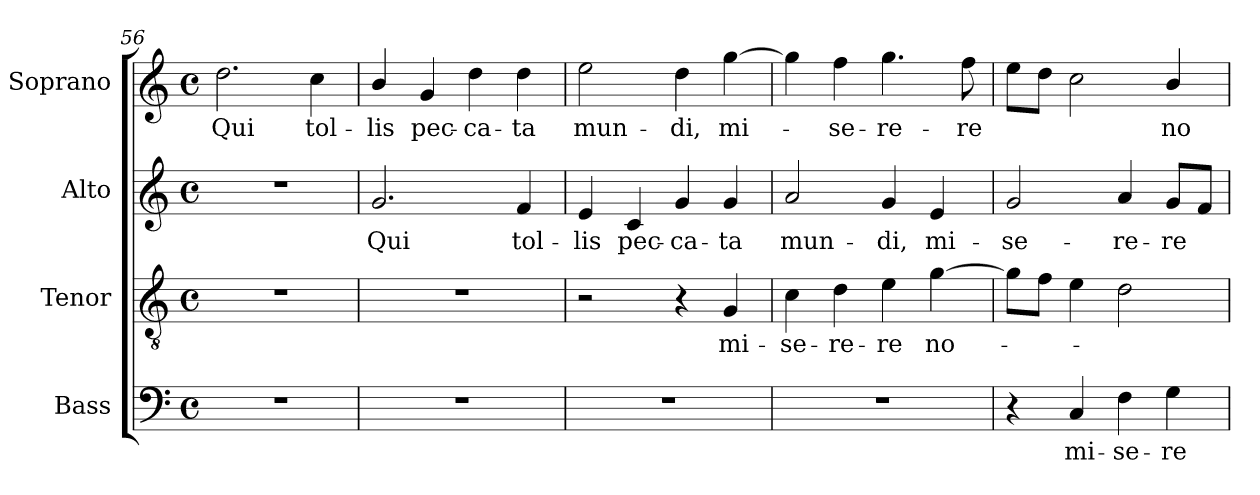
**kern	**text	**kern	**text	**kern	**text	**kern	**text
*part4	*part4	*part3	*part3	*part2	*part2	*part1	*part1
*staff4	*staff4	*staff3	*staff3	*staff2	*staff2	*staff1	*staff1
*I"Bass	*	*I"Tenor	*	*I"Alto	*	*I"Soprano	*
*I'B.	*	*I'T.	*	*I'A.	*	*I'S.	*
!!LO:LB:g=z
*clefF4	*	*clefGv2	*	*clefG2	*	*clefG2	*
*	*	*ITrd7c12	*	*	*	*	*
*k[]	*	*k[]	*	*k[]	*	*k[]	*
*C:	*	*C:	*	*C:	*	*C:	*
*M4/4	*	*M4/4	*	*M4/4	*	*M4/4	*
*met(c)	*	*met(c)	*	*met(c)	*	*met(c)	*
=56	=56	=56	=56	=56	=56	=56	=56
!	!	!	!	!	!	!	!LO:LY:b:color=#000000
1r	.	1r	.	1r	.	2.ddi\	Qui
!	!	!	!	!	!	!	!LO:LY:b:color=#000000
.	.	.	.	.	.	4cci\	tol-
=57	=57	=57	=57	=57	=57	=57	=57
!	!	!	!	!	!LO:LY:b:color=#000000	!	!
!	!	!	!	!	!	!	!LO:LY:b:color=#000000
1r	.	1r	.	2.gi/	Qui	4bi/	-lis
!	!	!	!	!	!	!	!LO:LY:b:color=#000000
.	.	.	.	.	.	4gi/	pec-
!	!	!	!	!	!	!	!LO:LY:b:color=#000000
.	.	.	.	.	.	4ddi\	-ca-
!	!	!	!	!	!LO:LY:b:color=#000000	!	!
!	!	!	!	!	!	!	!LO:LY:b:color=#000000
.	.	.	.	4fi/	tol-	4ddi\	-ta
=58	=58	=58	=58	=58	=58	=58	=58
!	!	!	!	!	!LO:LY:b:color=#000000	!	!
!	!	!	!	!	!	!	!LO:LY:b:color=#000000
1r	.	2r	.	4ei/	-lis	2eei\	mun-
!	!	!	!	!	!LO:LY:b:color=#000000	!	!
.	.	.	.	4ci/	pec-	.	.
!	!	!	!	!	!LO:LY:b:color=#000000	!	!
!	!	!	!	!	!	!	!LO:LY:b:color=#000000
.	.	4r	.	4gi/	-ca-	4ddi\	-di,
!	!	!	!LO:LY:b:color=#000000	!	!	!	!
!	!	!	!	!	!LO:LY:b:color=#000000	!	!
!	!	!	!	!	!	!	!LO:LY:b:color=#000000
.	.	4GGi/	mi-	4gi/	-ta	[4ggi\	mi-
=59	=59	=59	=59	=59	=59	=59	=59
!	!	!	!LO:LY:b:color=#000000	!	!	!	!
!	!	!	!	!	!LO:LY:b:color=#000000	!	!
1r	.	4Ci\	-se-	2ai/	mun-	4ggi\]	.
!	!	!	!LO:LY:b:color=#000000	!	!	!	!
!	!	!	!	!	!	!	!LO:LY:b:color=#000000
.	.	4Di\	-re-	.	.	4ffi\	-se-
!	!	!	!LO:LY:b:color=#000000	!	!	!	!
!	!	!	!	!	!LO:LY:b:color=#000000	!	!
!	!	!	!	!	!	!	!LO:LY:b:color=#000000
.	.	4Ei\	-re	4gi/	-di,	4.ggi\	-re-
!	!	!	!LO:LY:b:color=#000000	!	!	!	!
!	!	!	!	!	!LO:LY:b:color=#000000	!	!
.	.	[4Gi\	no-	4ei/	mi-	.	.
!	!	!	!	!	!	!	!LO:LY:b:color=#000000
.	.	.	.	.	.	8ffi\	-re
=60	=60	=60	=60	=60	=60	=60	=60
!	!	!	!	!	!LO:LY:b:color=#000000	!	!
4r	.	8Gi\L]	.	2gi/	-se-	8eei\L	.
.	.	8Fi\J	.	.	.	8ddi\J	.
!	!LO:LY:b:color=#000000	!	!	!	!	!	!
4Ci/	mi-	4Ei\	.	.	.	2cci\	.
!	!LO:LY:b:color=#000000	!	!	!	!	!	!
!	!	!	!	!	!LO:LY:b:color=#000000	!	!
4Fi\	-se-	2Di\	.	4ai/	-re-	.	.
!	!LO:LY:b:color=#000000	!	!	!	!	!	!
!	!	!	!	!	!LO:LY:b:color=#000000	!	!
!	!	!	!	!	!	!	!LO:LY:b:color=#000000
4Gi\	-re-	.	.	8gi/L	-re	4bi/	no-
.	.	.	.	8fi/J	.	.	.
=	=	=	=	=	=	=	=
*-	*-	*-	*-	*-	*-	*-	*-
